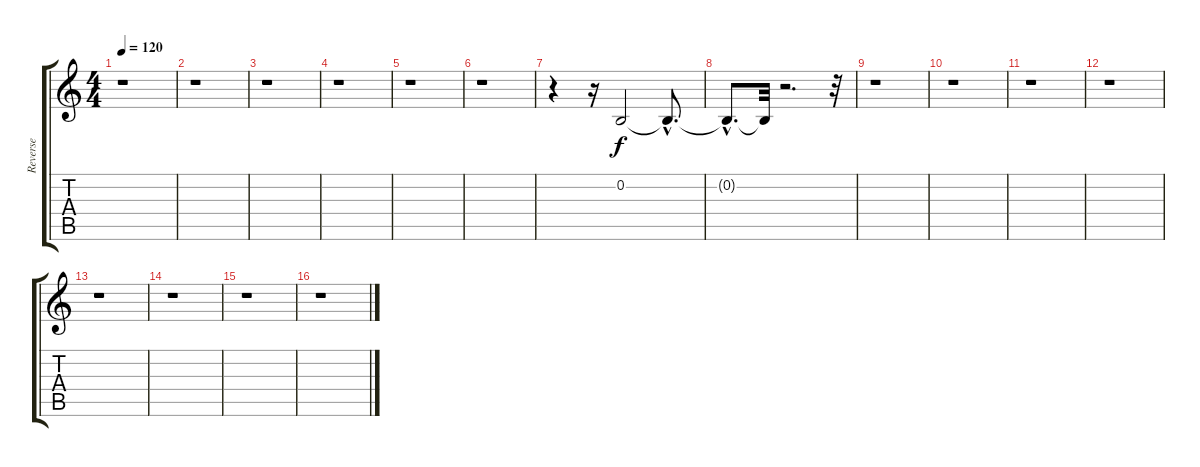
\track ("Reverse" "Reverse") {instrument reversecymbal}
\staff {score tabs}
\tuning (E4 B3 G3 D3 A2 E2) {hide}
\ts (4 4)
\tempo 120
\clef g2
\ks c
r.1{dy f instrument reversecymbal} |
r.1 |
r.1 |
r.1 |
r.1 |
r.1 |
r.4 r.16 0.2.2 0.2{hac t}.8{d} |
0.2{hac t}.8{d} 0.2{t}.32 r.2{d} r.32 |
r.1 |
r.1 |
r.1 |
r.1 |
r.1 |
r.1 |
r.1 |
r.1
